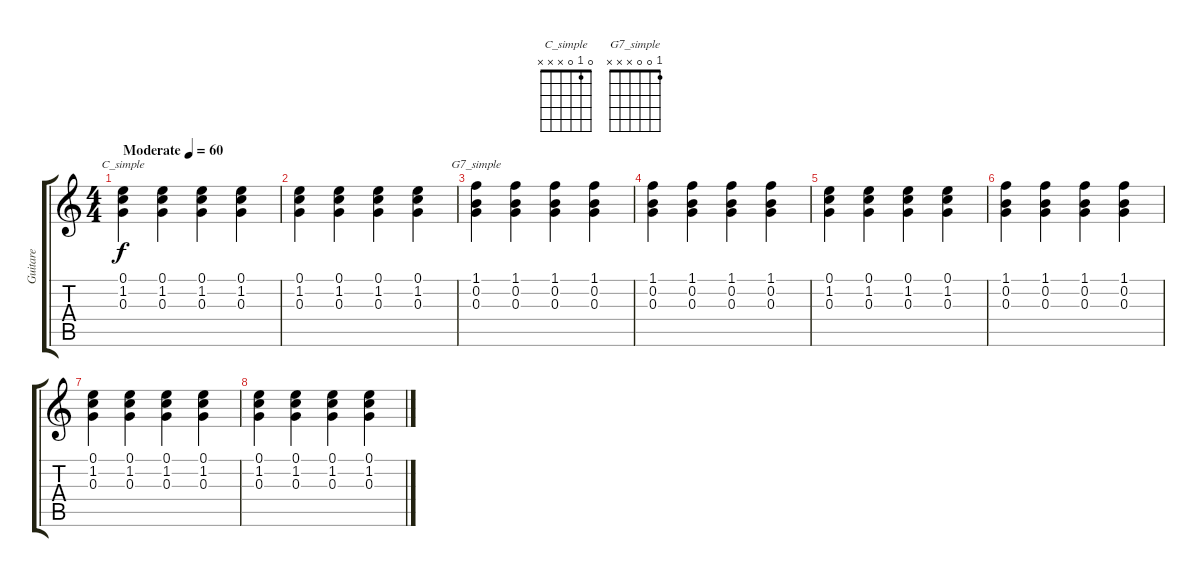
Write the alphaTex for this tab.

\track ("Guitare" "Guitare") {instrument acousticguitarsteel}
\staff {score tabs}
\tuning (E4 B3 G3 D3 A2 E2) {hide}
\chord ("C_simple" 0 1 0 x x x)
\chord ("G7_simple" 1 0 0 x x x)
\ts (4 4)
\tempo (60 "Moderate")
\clef g2
\ks c
(0.1 1.2 0.3).4{ch "C_simple" dy f instrument acousticguitarsteel} (0.1 1.2 0.3).4 (0.1 1.2 0.3).4 (0.1 1.2 0.3).4 |
(0.1 1.2 0.3).4 (0.1 1.2 0.3).4 (0.1 1.2 0.3).4 (0.1 1.2 0.3).4 |
(1.1 0.2 0.3).4{ch "G7_simple"} (1.1 0.2 0.3).4 (1.1 0.2 0.3).4 (1.1 0.2 0.3).4 |
(1.1 0.2 0.3).4 (1.1 0.2 0.3).4 (1.1 0.2 0.3).4 (1.1 0.2 0.3).4 |
(0.1 1.2 0.3).4 (0.1 1.2 0.3).4 (0.1 1.2 0.3).4 (0.1 1.2 0.3).4 |
(1.1 0.2 0.3).4 (1.1 0.2 0.3).4 (1.1 0.2 0.3).4 (1.1 0.2 0.3).4 |
(0.1 1.2 0.3).4 (0.1 1.2 0.3).4 (0.1 1.2 0.3).4 (0.1 1.2 0.3).4 |
(0.1 1.2 0.3).4 (0.1 1.2 0.3).4 (0.1 1.2 0.3).4 (0.1 1.2 0.3).4
